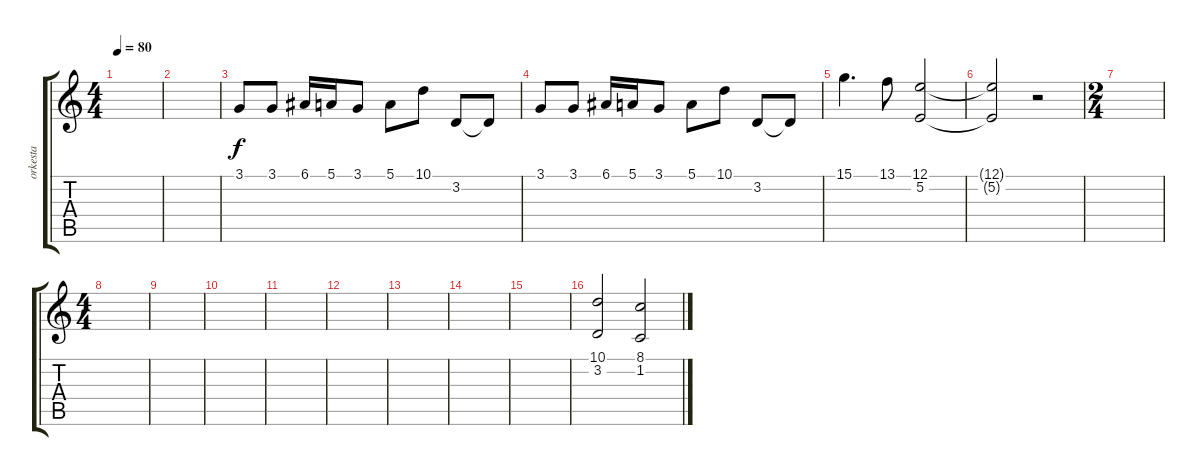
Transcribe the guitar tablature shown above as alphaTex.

\track ("orkesta" "orkesta") {instrument stringensemble1}
\staff {score tabs}
\tuning (E4 B3 G3 D3 A2 E2) {hide}
\ts (4 4)
\tempo 80
\clef g2
\ks c
|
|
3.1.8 3.1.8 6.1.16 5.1.16 3.1.8 5.1.8 10.1.8 3.2.8 3.2{t}.8 |
3.1.8 3.1.8 6.1.16 5.1.16 3.1.8 5.1.8 10.1.8 3.2.8 3.2{t}.8 |
15.1.4{d} 13.1.8 (12.1 5.2).2 |
(12.1{t} 5.2{t}).2 r.2 |
\ts (2 4)
|
\ts (4 4)
|
|
|
|
|
|
|
|
(10.1 3.2).2 (8.1 1.2).2
